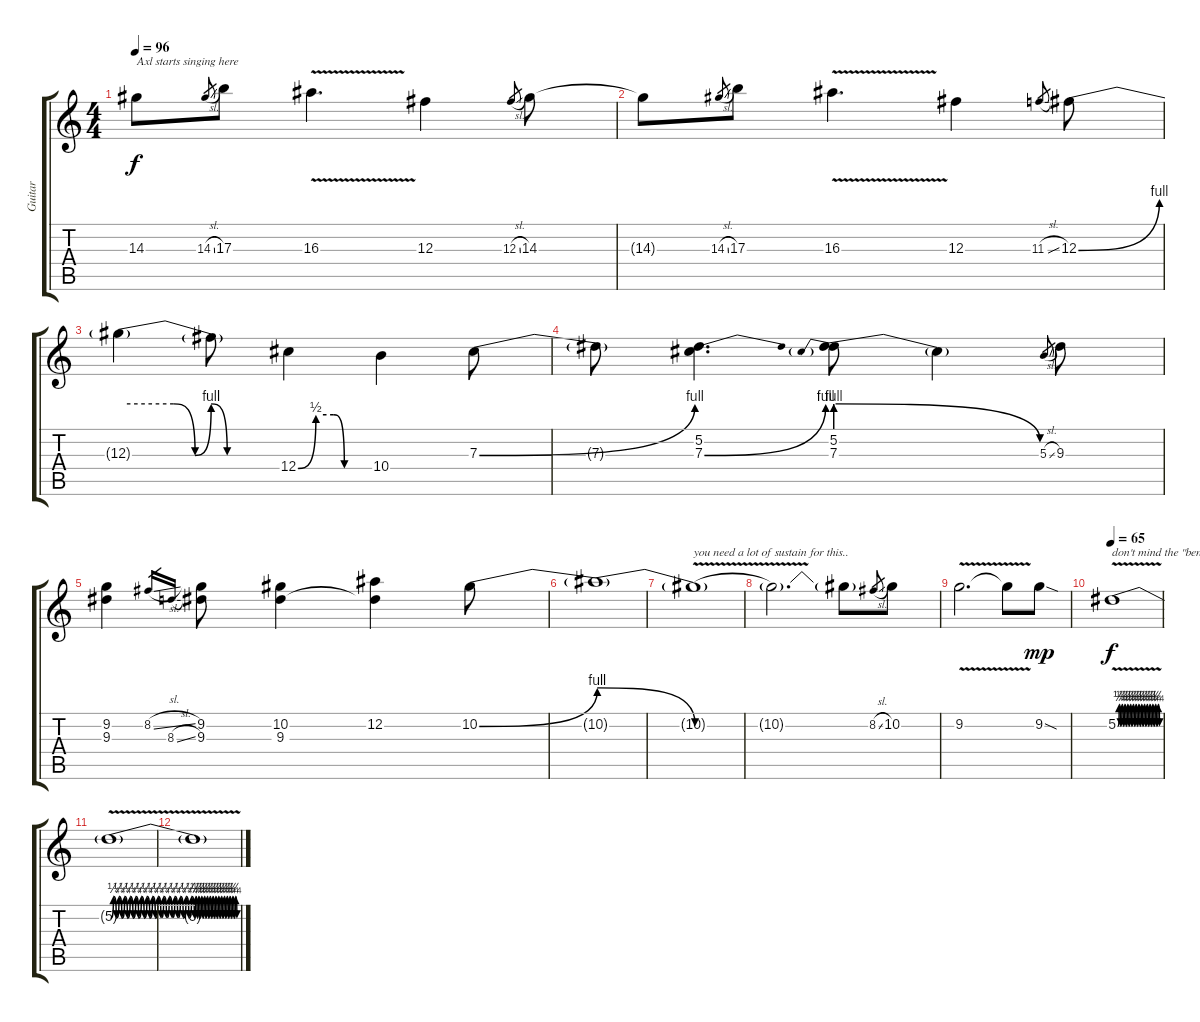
\track ("Guitar" "Guitar") {instrument overdrivenguitar}
\staff {score tabs}
\tuning (Eb4 Bb3 Gb3 Db3 Ab2 Eb2) {hide}
\ts (4 4)
\tempo 96
\clef g2
\ks c
14.3{t}.8{txt "Axl starts singing here" dy f} 14.3{sl}.8{gr} 17.3.8 16.3{v}.4{d} 12.3.4 12.3{sl}.8{gr} 14.3.8 |
14.3{t}.8 14.3{sl}.8{gr} 17.3.8 16.3{v}.4{d} 12.3.4 11.3{sl}.8{gr} 12.3{be (bend 0 0 60 4)}.8 |
12.3{be (custom 0 4 20 4 28 0 34 4 40 0 60 0) t}.4 12.3{t}.8 12.4{be (custom 0 0 15 2 30 2 39 0 60 0)}.4 10.4.4 7.3{be (bend 0 0 60 4)}.8 |
7.3{t}.8 (5.2 7.3{be (bend 0 0 60 4)}).4{d} (5.2 7.3{be (prebendrelease 0 4 60 0)}).8 7.3{t}.4 5.3{sl}.8{gr} 9.3.8 |
(9.2 9.3).4 8.2{sl}.16{gr} 8.3{sl}.16{gr} (9.2 9.3).8 (10.2 9.3).4 (12.2 9.3{t}).4 10.2{be (bend 0 0 60 4)}.8 |
10.2{be (release 0 4 60 0) t}.1 |
10.2{be (hold 0 0 60 0) v t}.1{txt "you need a lot of sustain for this.."} |
10.2{t}.2{d} 10.2{t}.8 8.2{sl}.8{gr} 10.2.8 |
9.2{v}.2{d} 9.2{v t}.8 9.2{sod}.8{dy mp} |
\tempo 65
5.2{be (custom 0 0 2 1 4 0 6 1 8 0 10 1 12 0 14 1 16 0 18 1 20 0 22 1 24 0 26 1 28 0 30 1 32 0 34 1 36 0 38 1 40 0 42 1 44 0 46 1 48 0 50 1 52 0 54 1 56 0 58 1 60 0) v}.1{txt "don't mind the \"bend\" here, it's just for fun :)" dy f} |
5.2{be (custom 0 0 2 1 4 0 6 1 8 0 10 1 12 0 14 1 16 0 18 1 20 0 22 1 24 0 26 1 28 0 30 1 32 0 34 1 36 0 38 1 40 0 42 1 44 0 46 1 48 0 50 1 52 0 54 1 56 0 58 1 60 0) v t}.1 |
5.2{be (custom 0 0 2 1 4 0 6 1 8 0 10 1 12 0 14 1 16 0 18 1 20 0 22 1 24 0 26 1 28 0 30 1 32 0 34 1 36 0 38 1 40 0 42 1 44 0 46 1 48 0 50 1 52 0 54 1 56 0 58 1 60 0) v t}.1
